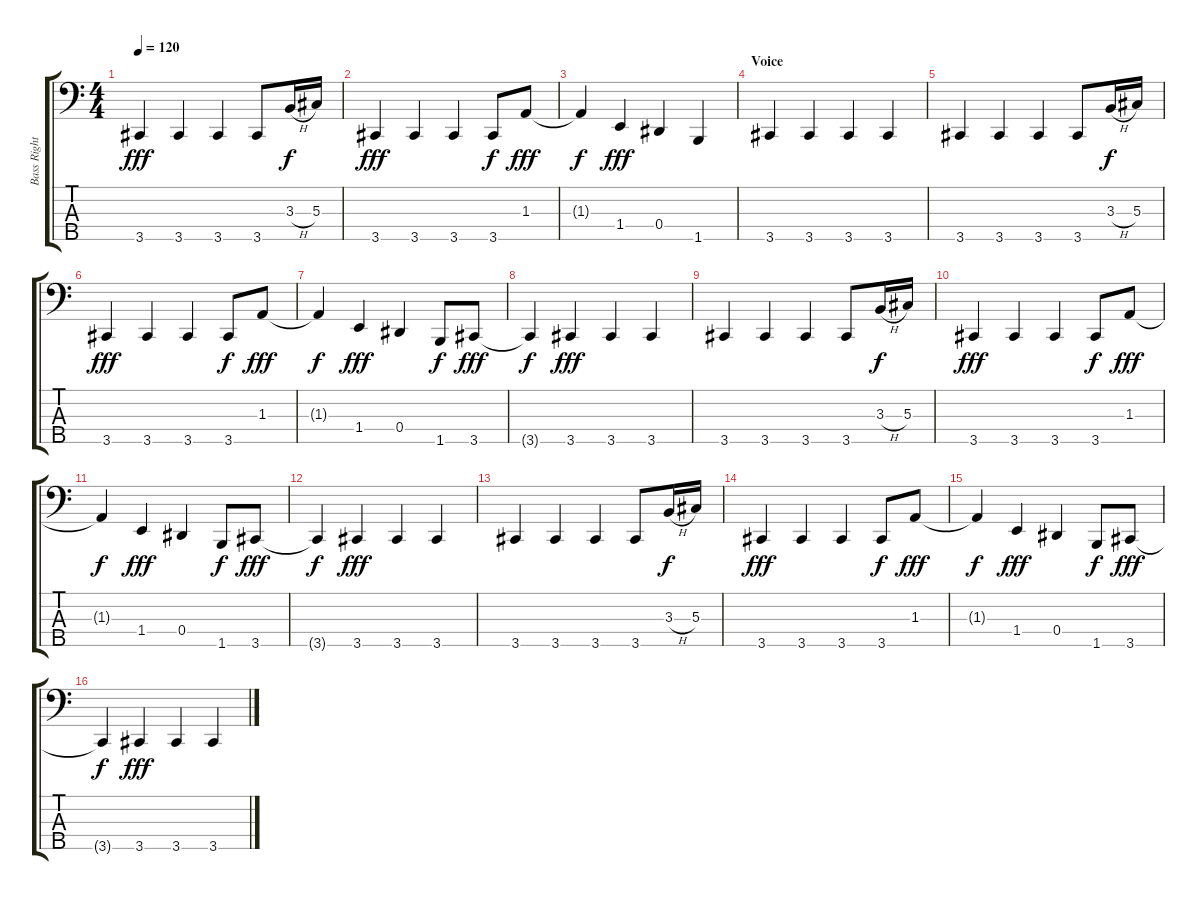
\track ("Bass Right" "Bass Right") {instrument electricbassfinger}
\staff {score tabs}
\tuning (Gb2 Db2 Ab1 Eb1 Bb0) {hide}
\ts (4 4)
\tempo 120
\clef f4
\ks c
3.5.4{dy fff} 3.5.4 3.5.4 3.5.8 3.3{h}.16{dy f} 5.3.16 |
3.5.4{dy fff} 3.5.4 3.5.4 3.5.8{dy f} 1.3.8{dy fff} |
1.3{t}.4{dy f} 1.4.4{dy fff} 0.4.4 1.5.4 |
\section ("" "Voice")
3.5.4 3.5.4 3.5.4 3.5.4 |
3.5.4 3.5.4 3.5.4 3.5.8 3.3{h}.16{dy f} 5.3.16 |
3.5.4{dy fff} 3.5.4 3.5.4 3.5.8{dy f} 1.3.8{dy fff} |
1.3{t}.4{dy f} 1.4.4{dy fff} 0.4.4 1.5.8{dy f} 3.5.8{dy fff} |
3.5{t}.4{dy f} 3.5.4{dy fff} 3.5.4 3.5.4 |
3.5.4 3.5.4 3.5.4 3.5.8 3.3{h}.16{dy f} 5.3.16 |
3.5.4{dy fff} 3.5.4 3.5.4 3.5.8{dy f} 1.3.8{dy fff} |
1.3{t}.4{dy f} 1.4.4{dy fff} 0.4.4 1.5.8{dy f} 3.5.8{dy fff} |
3.5{t}.4{dy f} 3.5.4{dy fff} 3.5.4 3.5.4 |
3.5.4 3.5.4 3.5.4 3.5.8 3.3{h}.16{dy f} 5.3.16 |
3.5.4{dy fff} 3.5.4 3.5.4 3.5.8{dy f} 1.3.8{dy fff} |
1.3{t}.4{dy f} 1.4.4{dy fff} 0.4.4 1.5.8{dy f} 3.5.8{dy fff} |
3.5{t}.4{dy f} 3.5.4{dy fff} 3.5.4 3.5.4
